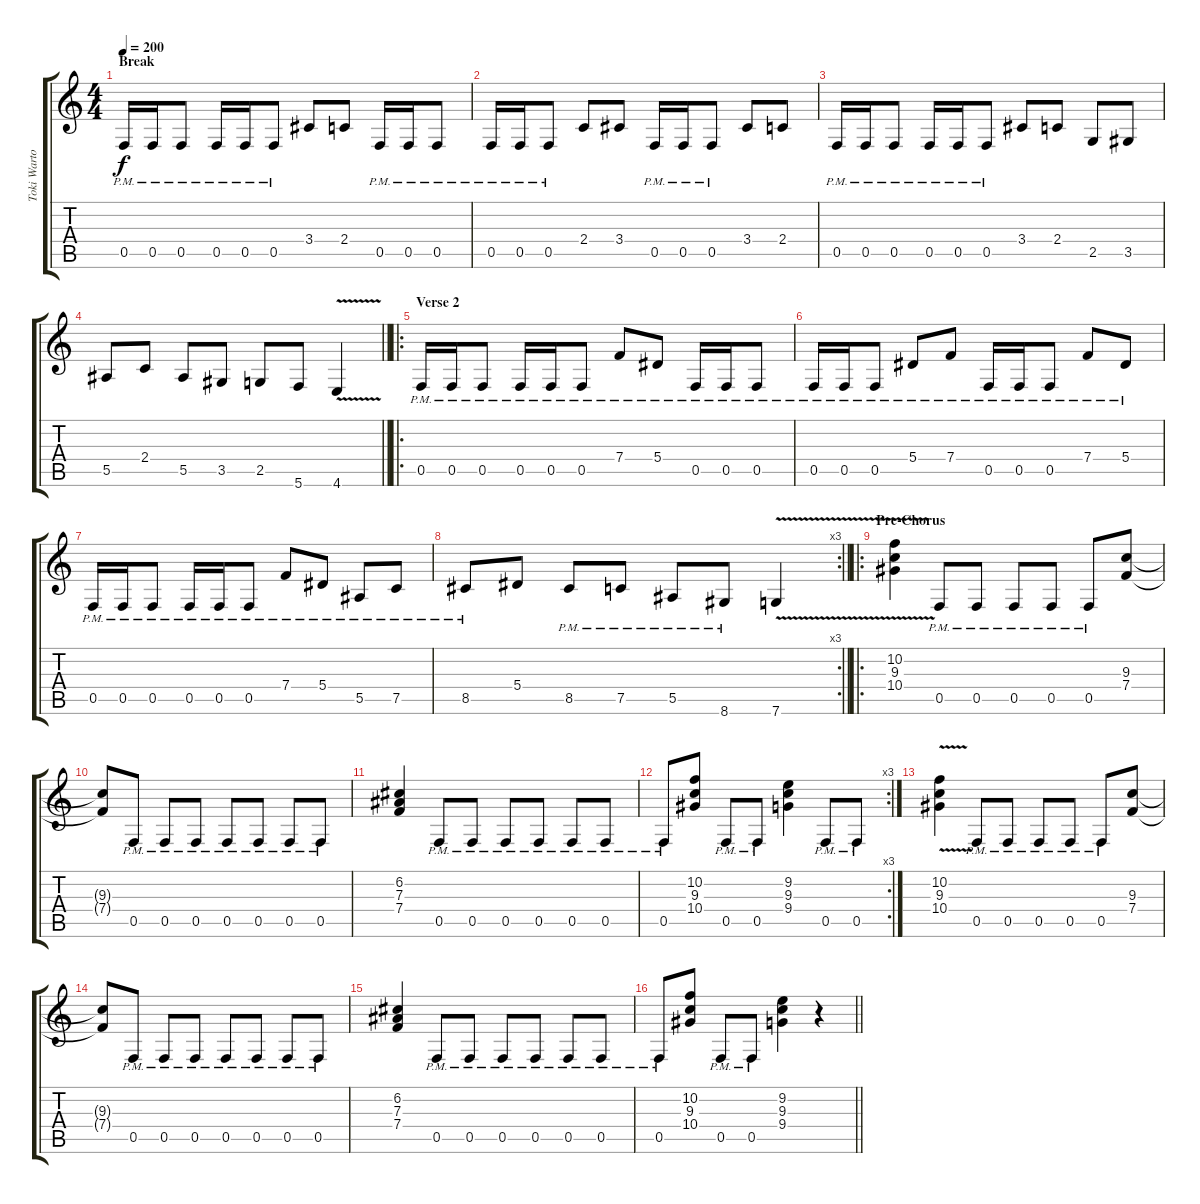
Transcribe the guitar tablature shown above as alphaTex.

\track ("Toki Wartooth (Rhythm Guitar)" "Toki Warto") {instrument distortionguitar}
\staff {score tabs}
\tuning (C4 G3 Eb3 Bb2 F2 C2) {hide}
\ts (4 4)
\section ("" "Break")
\tempo 200
\clef g2
\ks c
0.5{pm}.16{dy f} 0.5{pm}.16 0.5{pm}.8 0.5{pm}.16 0.5{pm}.16 0.5{pm}.8 3.4.8 2.4.8 0.5{pm}.16 0.5{pm}.16 0.5{pm}.8 |
0.5{pm}.16 0.5{pm}.16 0.5{pm}.8 2.4.8 3.4.8 0.5{pm}.16 0.5{pm}.16 0.5{pm}.8 3.4.8 2.4.8 |
0.5{pm}.16 0.5{pm}.16 0.5{pm}.8 0.5{pm}.16 0.5{pm}.16 0.5{pm}.8 3.4.8 2.4.8 2.5.8 3.5.8 |
\barLineRight lightlight
5.5.8 2.4.8 5.5.8 3.5.8 2.5.8 5.6.8 4.6{v}.4 |
\ro
\section ("" "Verse 2")
0.5{pm}.16 0.5{pm}.16 0.5{pm}.8 0.5{pm}.16 0.5{pm}.16 0.5{pm}.8 7.4{pm}.8 5.4{pm}.8 0.5{pm}.16 0.5{pm}.16 0.5{pm}.8 |
0.5{pm}.16 0.5{pm}.16 0.5{pm}.8 5.4{pm}.8 7.4{pm}.8 0.5{pm}.16 0.5{pm}.16 0.5{pm}.8 7.4{pm}.8 5.4{pm}.8 |
0.5{pm}.16 0.5{pm}.16 0.5{pm}.8 0.5{pm}.16 0.5{pm}.16 0.5{pm}.8 7.4{pm}.8 5.4{pm}.8 5.5{pm}.8 7.5{pm}.8 |
\rc 3
\barLineRight lightlight
8.5{pm}.8 5.4.8 8.5{pm}.8 7.5{pm}.8 5.5{pm}.8 8.6{pm}.8 7.6{v}.4 |
\ro
\section ("" "Pre-Chorus")
(10.2{v} 9.3{v} 10.4{v}).4 0.5{pm}.8 0.5{pm}.8 0.5{pm}.8 0.5{pm}.8 0.5{pm}.8 (9.3 7.4).8 |
(9.3{t} 7.4{t}).8 0.5{pm}.8 0.5{pm}.8 0.5{pm}.8 0.5{pm}.8 0.5{pm}.8 0.5{pm}.8 0.5{pm}.8 |
(6.2 7.3 7.4).4 0.5{pm}.8 0.5{pm}.8 0.5{pm}.8 0.5{pm}.8 0.5{pm}.8 0.5{pm}.8 |
\rc 3
0.5{pm}.8 (10.2 9.3 10.4).8 0.5{pm}.8 0.5{pm}.8 (9.2 9.3 9.4).4 0.5{pm}.8 0.5{pm}.8 |
(10.2{v} 9.3{v} 10.4{v}).4 0.5{pm}.8 0.5{pm}.8 0.5{pm}.8 0.5{pm}.8 0.5{pm}.8 (9.3 7.4).8 |
(9.3{t} 7.4{t}).8 0.5{pm}.8 0.5{pm}.8 0.5{pm}.8 0.5{pm}.8 0.5{pm}.8 0.5{pm}.8 0.5{pm}.8 |
(6.2 7.3 7.4).4 0.5{pm}.8 0.5{pm}.8 0.5{pm}.8 0.5{pm}.8 0.5{pm}.8 0.5{pm}.8 |
\barLineRight lightlight
0.5{pm}.8 (10.2 9.3 10.4).8 0.5{pm}.8 0.5{pm}.8 (9.2 9.3 9.4).4 r.4
